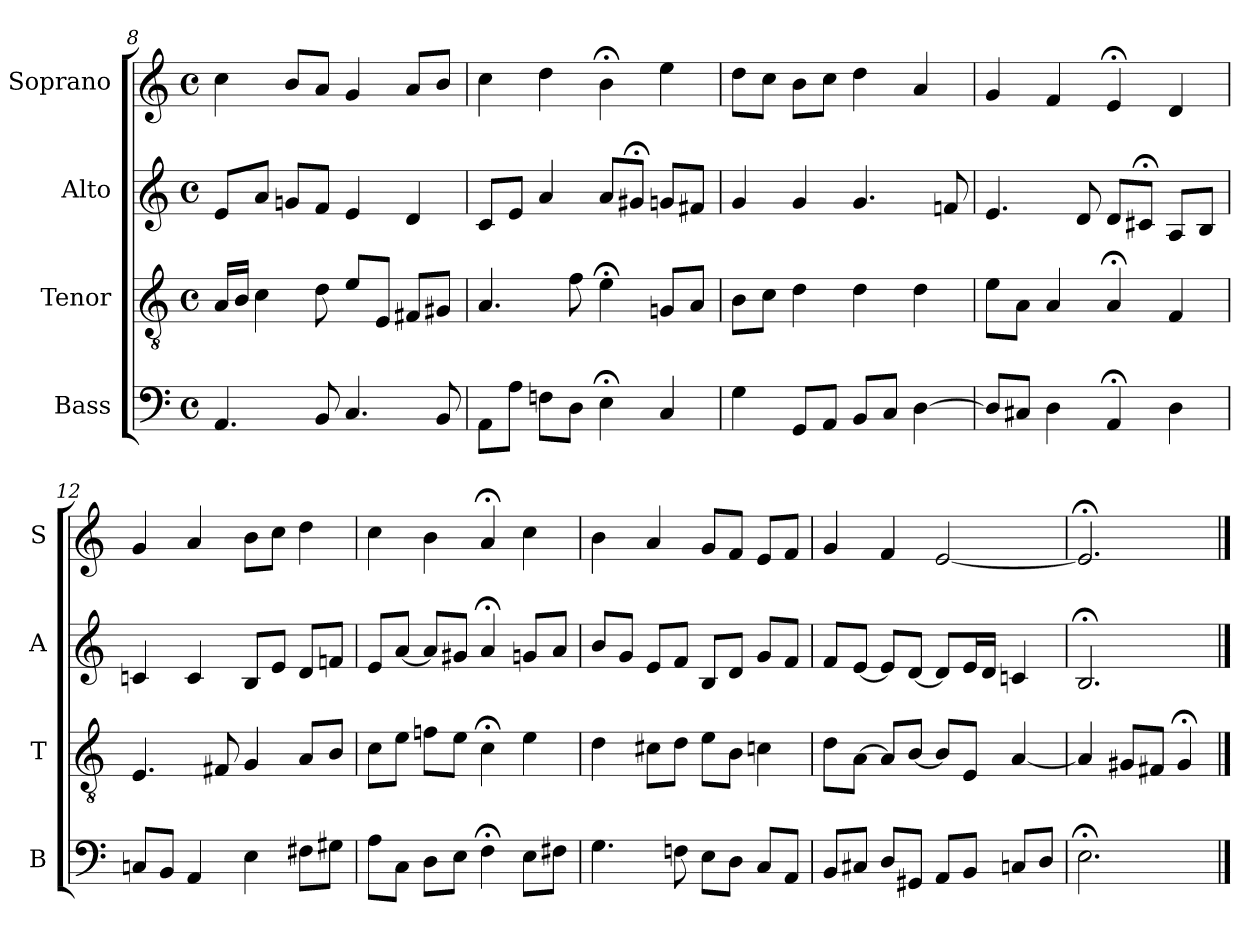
**kern	**kern	**kern	**kern
*part4	*part3	*part2	*part1
*staff4	*staff3	*staff2	*staff1
*I"Bass	*I"Tenor	*I"Alto	*I"Soprano
*I'B	*I'T	*I'A	*I'S
*clefF4	*clefGv2	*clefG2	*clefG2
*k[]	*k[]	*k[]	*k[]
*a:	*a:	*a:	*a:
*M4/4	*M4/4	*M4/4	*M4/4
*met(c)	*met(c)	*met(c)	*met(c)
=8	=8	=8	=8
4.AA	16ALL	8eL	4cc
.	16BJJ	.	.
.	4c	8aJ	.
.	.	8gnL	8bL
8BB	8d	8fJ	8aJ
4.C	8eL	4e	4g
.	8EJ	.	.
.	8F#XL	4d	8aL
8BB	8G#XJ	.	8bJ
=9	=9	=9	=9
8AAL	4.A	8cL	4cc
8AJ	.	8eJ	.
8FnL	.	4a	4dd
8DJ	8f	.	.
4E;<	4e;<	8aL	4b;<
.	.	8g#X;<J	.
4C	8GnL	8gnL	4ee
.	8AJ	8f#XJ	.
=10	=10	=10	=10
4G	8BL	4g	8ddL
.	8cJ	.	8ccJ
8GGL	4d	4g	8bL
8AAJ	.	.	8ccJ
8BBL	4d	4.g	4dd
8CJ	.	.	.
[4D	4d	.	4a
.	.	8fn	.
=11	=11	=11	=11
8DL]	8eL	4.e	4g
8C#XJ	8AJ	.	.
4D	4A	.	4f
.	.	8d	.
4AA;<	4A;<	8dL	4e;<
.	.	8c#X;<J	.
4D	4F	8AL	4d
.	.	8BJ	.
=12	=12	=12	=12
8CnL	4.E	4cn	4g
8BBJ	.	.	.
4AA	.	4c	4a
.	8F#X	.	.
4E	4G	8BL	8bL
.	.	8eJ	8ccJ
8F#XL	8AL	8dL	4dd
8G#XJ	8BJ	8fnJ	.
=13	=13	=13	=13
8AL	8cL	8eL	4cc
8CJ	8eJ	[8aJ	.
8DL	8fnL	8aL]	4b
8EJ	8eJ	8g#XJ	.
4F;<	4c;<	4a;<	4a;<
8EL	4e	8gnL	4cc
8F#XJ	.	8aJ	.
=14	=14	=14	=14
4.G	4d	8bL	4b
.	.	8gJ	.
.	8c#XL	8eL	4a
8Fn	8dJ	8fJ	.
8EL	8eL	8BL	8gL
8DJ	8BJ	8dJ	8fJ
8CL	4cn	8gL	8eL
8AAJ	.	8fJ	8fJ
=15	=15	=15	=15
8BBL	8dL	8fL	4g
8C#XJ	[8AJ	[8eJ	.
8DL	8AL]	8eL]	4f
8GG#XJ	[8BJ	[8dJ	.
8AAL	8BL]	8dL]	[2e
8BBJ	8EJ	16eL	.
.	.	16dJJ	.
8CnL	[4A	4cn	.
8DJ	.	.	.
=16	=16	=16	=16
2.E;<	4A]	2.B;<	2.e;<]
.	8G#XL	.	.
.	8F#XJ	.	.
.	4G#;<	.	.
==	==	==	==
*-	*-	*-	*-
